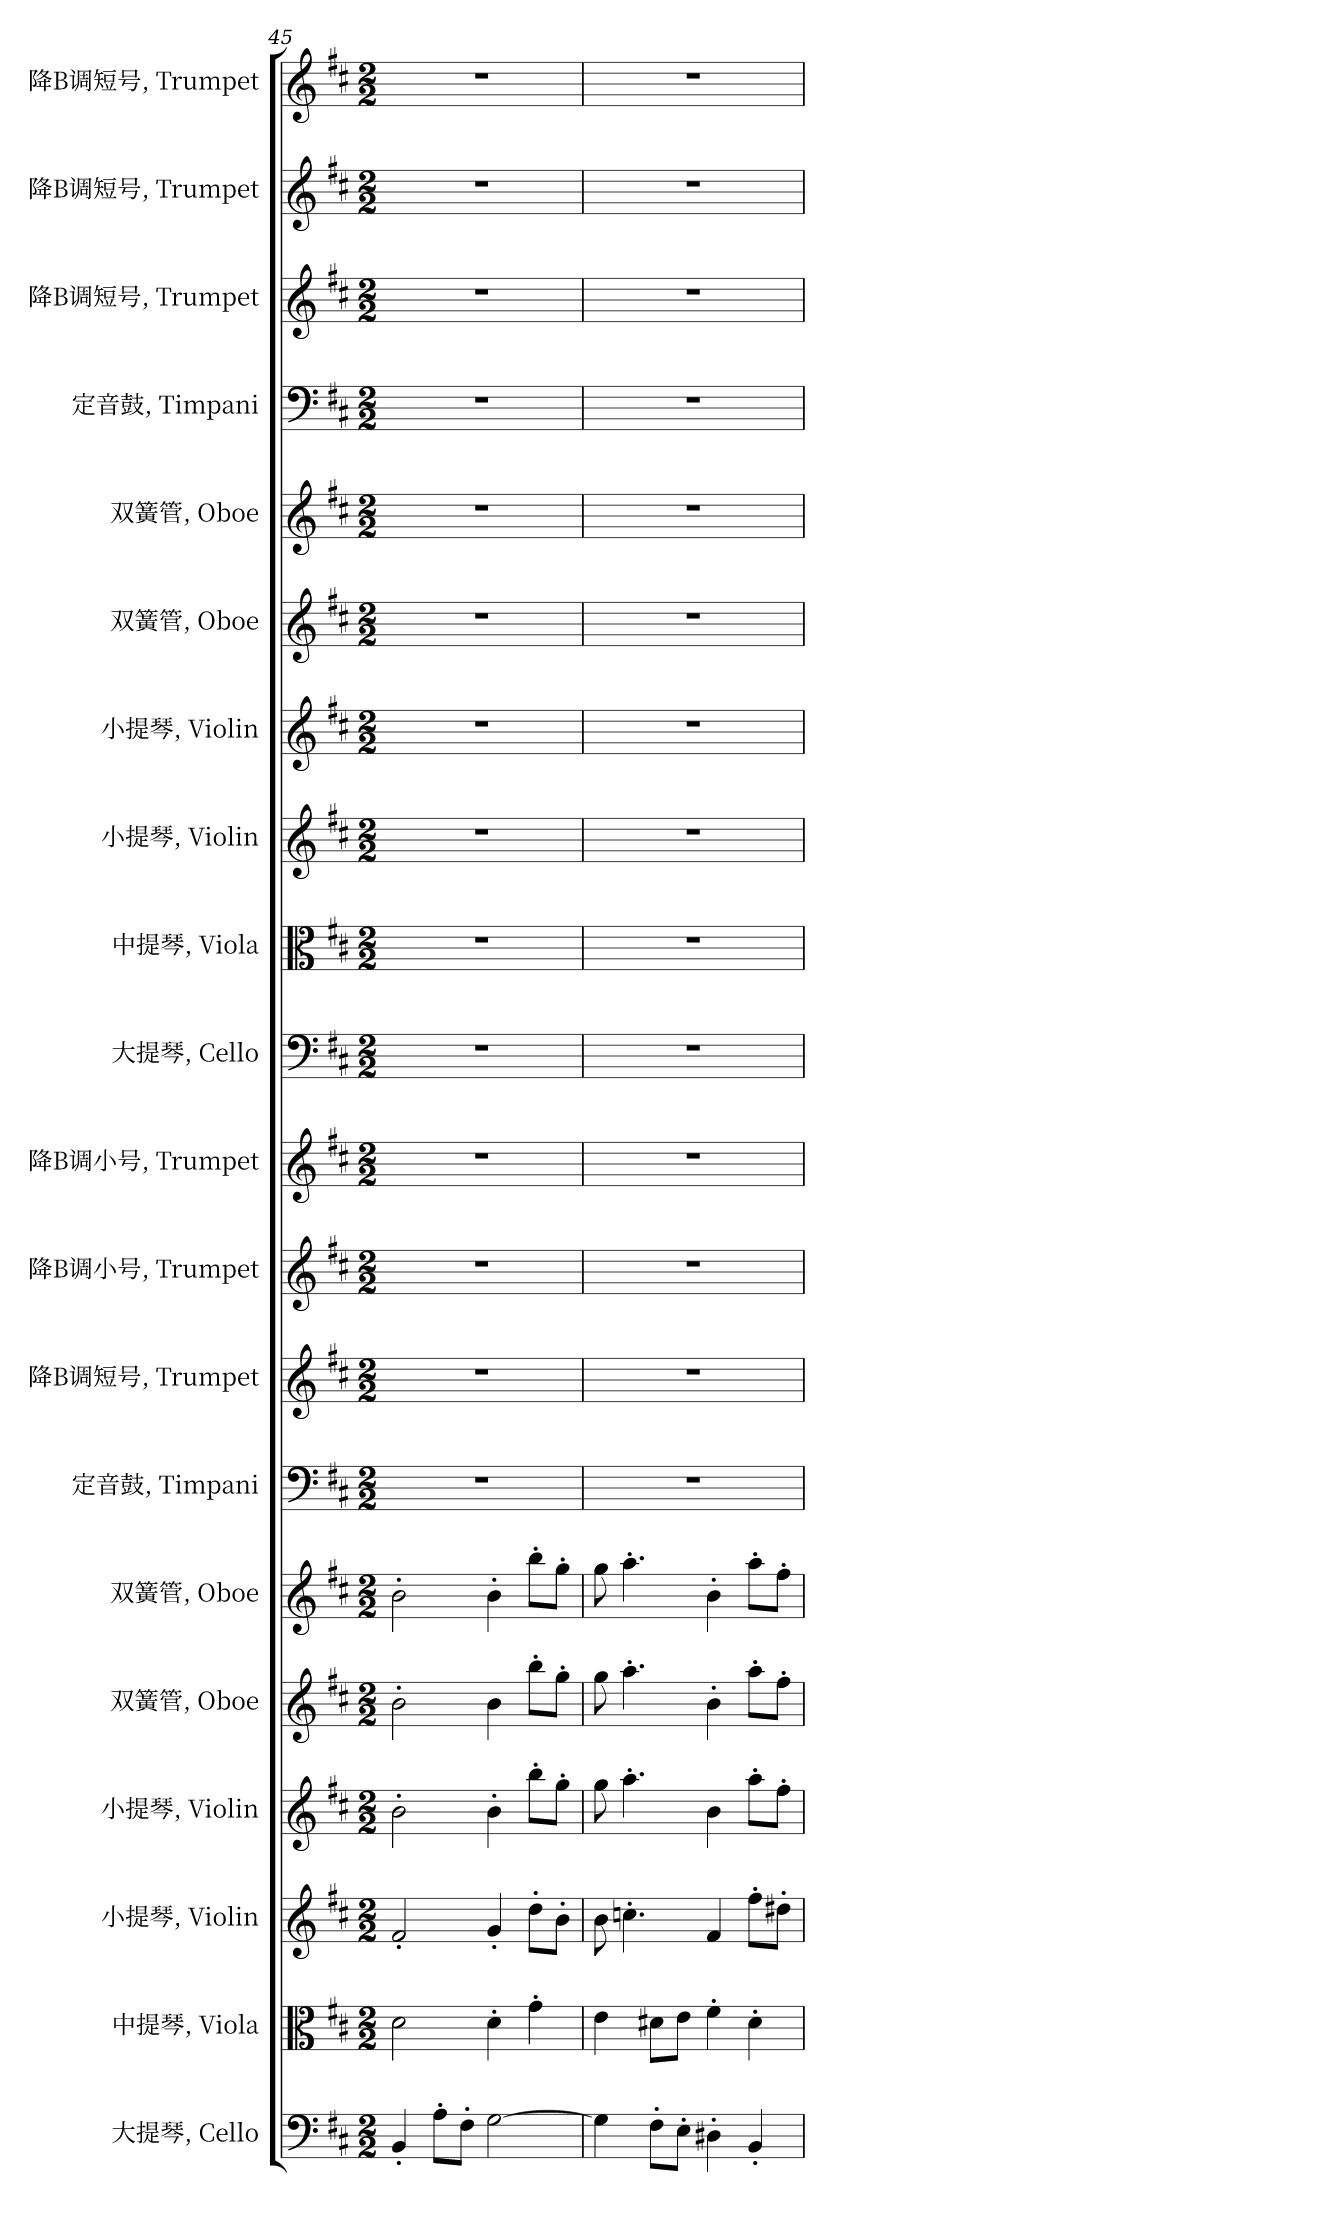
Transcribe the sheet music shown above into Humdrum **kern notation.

**kern	**kern	**kern	**kern	**kern	**kern	**kern	**kern	**kern	**kern	**kern	**kern	**kern	**kern	**kern	**kern	**kern	**kern	**kern	**kern
*part20	*part19	*part18	*part17	*part16	*part15	*part14	*part13	*part12	*part11	*part10	*part9	*part8	*part7	*part6	*part5	*part4	*part3	*part2	*part1
*staff20	*staff19	*staff18	*staff17	*staff16	*staff15	*staff14	*staff13	*staff12	*staff11	*staff10	*staff9	*staff8	*staff7	*staff6	*staff5	*staff4	*staff3	*staff2	*staff1
*I"大提琴, Cello	*I"中提琴, Viola	*I"小提琴, Violin	*I"小提琴, Violin	*I"双簧管, Oboe	*I"双簧管, Oboe	*I"定音鼓, Timpani	*I"降B调短号, Trumpet	*I"降B调小号, Trumpet	*I"降B调小号, Trumpet	*I"大提琴, Cello	*I"中提琴, Viola	*I"小提琴, Violin	*I"小提琴, Violin	*I"双簧管, Oboe	*I"双簧管, Oboe	*I"定音鼓, Timpani	*I"降B调短号, Trumpet	*I"降B调短号, Trumpet	*I"降B调短号, Trumpet
*	*I'Vla.	*I'Vln.	*I'Vln.	*I'Ob.	*I'Ob.	*I'Timp.	*	*I'B♭ Tpt.	*I'B♭ Tpt.	*	*I'Vla.	*I'Vln.	*I'Vln.	*I'Ob.	*I'Ob.	*I'Timp.	*	*	*
*clefF4	*clefC3	*clefG2	*clefG2	*clefG2	*clefG2	*clefF4	*clefG2	*clefG2	*clefG2	*clefF4	*clefC3	*clefG2	*clefG2	*clefG2	*clefG2	*clefF4	*clefG2	*clefG2	*clefG2
*	*	*	*	*	*	*	*ITrd1c2	*ITrd1c2	*ITrd1c2	*	*	*	*	*	*	*	*ITrd1c2	*ITrd1c2	*ITrd1c2
*k[f#c#]	*k[f#c#]	*k[f#c#]	*k[f#c#]	*k[f#c#]	*k[f#c#]	*k[f#c#]	*k[]	*k[]	*k[]	*k[f#c#]	*k[f#c#]	*k[f#c#]	*k[f#c#]	*k[f#c#]	*k[f#c#]	*k[f#c#]	*k[]	*k[]	*k[]
*M2/2	*M2/2	*M2/2	*M2/2	*M2/2	*M2/2	*M2/2	*M2/2	*M2/2	*M2/2	*M2/2	*M2/2	*M2/2	*M2/2	*M2/2	*M2/2	*M2/2	*M2/2	*M2/2	*M2/2
=45	=45	=45	=45	=45	=45	=45	=45	=45	=45	=45	=45	=45	=45	=45	=45	=45	=45	=45	=45
4BB'/	2d\	2f#'/	2b'\	2b'\	2b'\	1r	1r	1r	1r	1r	1r	1r	1r	1r	1r	1r	1r	1r	1r
8A'\L	.	.	.	.	.	.	.	.	.	.	.	.	.	.	.	.	.	.	.
8F#'\J	.	.	.	.	.	.	.	.	.	.	.	.	.	.	.	.	.	.	.
[2G\	4d'\	4g'/	4b'\	4b\	4b'\	.	.	.	.	.	.	.	.	.	.	.	.	.	.
.	4g'\	8dd'\L	8bb'\L	8bb'\L	8bb'\L	.	.	.	.	.	.	.	.	.	.	.	.	.	.
.	.	8b'\J	8gg'\J	8gg'\J	8gg'\J	.	.	.	.	.	.	.	.	.	.	.	.	.	.
=46	=46	=46	=46	=46	=46	=46	=46	=46	=46	=46	=46	=46	=46	=46	=46	=46	=46	=46	=46
4G\]	4e\	8b\	8gg\	8gg\	8gg\	1r	1r	1r	1r	1r	1r	1r	1r	1r	1r	1r	1r	1r	1r
.	.	4.ccn'\	4.aa'\	4.aa'\	4.aa'\	.	.	.	.	.	.	.	.	.	.	.	.	.	.
8F#'\L	8d#X\L	.	.	.	.	.	.	.	.	.	.	.	.	.	.	.	.	.	.
8E'\J	8e\J	.	.	.	.	.	.	.	.	.	.	.	.	.	.	.	.	.	.
4D#X'\	4f#'\	4f#/	4b\	4b'\	4b'\	.	.	.	.	.	.	.	.	.	.	.	.	.	.
4BB'/	4d#'\	8ff#'\L	8aa'\L	8aa'\L	8aa'\L	.	.	.	.	.	.	.	.	.	.	.	.	.	.
.	.	8dd#X'\J	8ff#'\J	8ff#'\J	8ff#'\J	.	.	.	.	.	.	.	.	.	.	.	.	.	.
=	=	=	=	=	=	=	=	=	=	=	=	=	=	=	=	=	=	=	=
*-	*-	*-	*-	*-	*-	*-	*-	*-	*-	*-	*-	*-	*-	*-	*-	*-	*-	*-	*-
